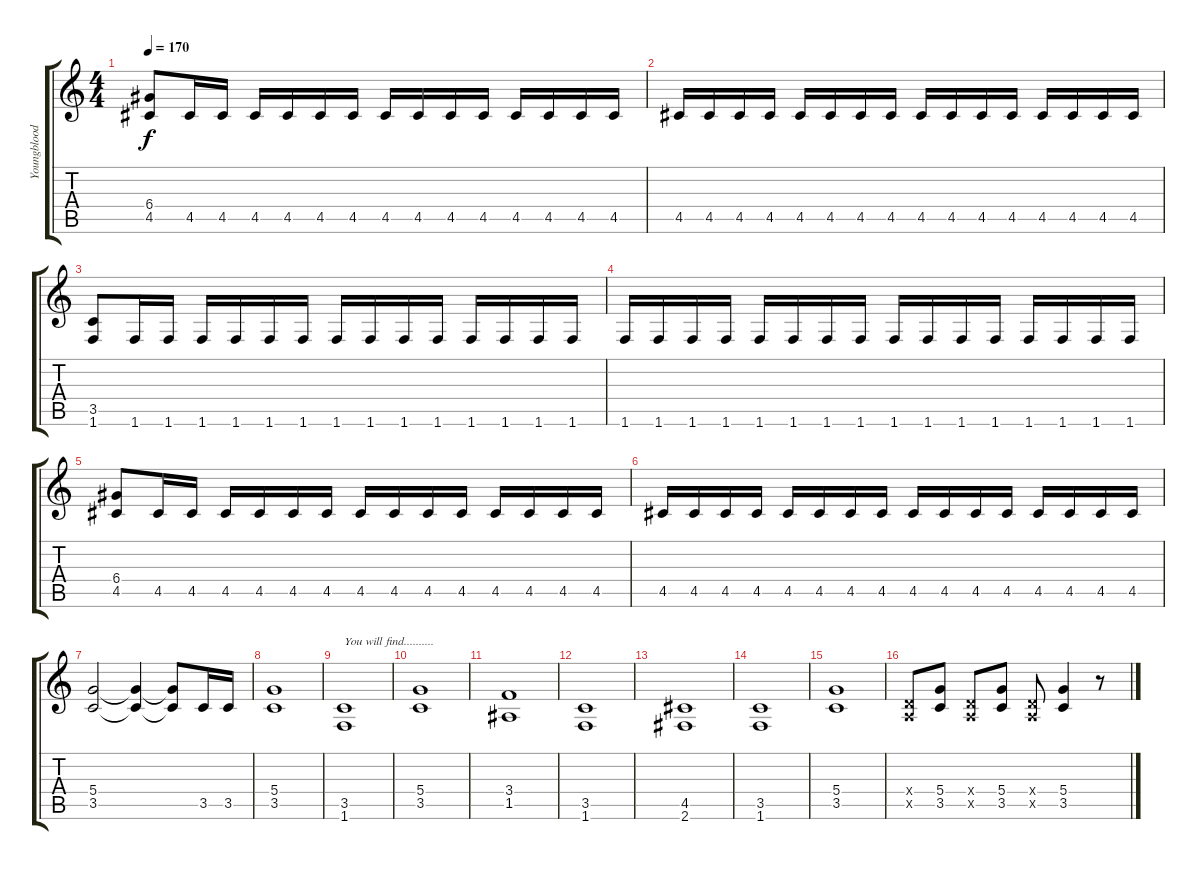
\track ("Youngblood (Lider)" "Youngblood") {instrument overdrivenguitar}
\staff {score tabs}
\tuning (E4 B3 G3 D3 A2 E2) {hide}
\ts (4 4)
\tempo 170
\clef g2
\ks c
(6.4 4.5).8{dy f} 4.5.16 4.5.16 4.5.16 4.5.16 4.5.16 4.5.16 4.5.16 4.5.16 4.5.16 4.5.16 4.5.16 4.5.16 4.5.16 4.5.16 |
4.5.16 4.5.16 4.5.16 4.5.16 4.5.16 4.5.16 4.5.16 4.5.16 4.5.16 4.5.16 4.5.16 4.5.16 4.5.16 4.5.16 4.5.16 4.5.16 |
(3.5 1.6).8 1.6.16 1.6.16 1.6.16 1.6.16 1.6.16 1.6.16 1.6.16 1.6.16 1.6.16 1.6.16 1.6.16 1.6.16 1.6.16 1.6.16 |
1.6.16 1.6.16 1.6.16 1.6.16 1.6.16 1.6.16 1.6.16 1.6.16 1.6.16 1.6.16 1.6.16 1.6.16 1.6.16 1.6.16 1.6.16 1.6.16 |
(6.4 4.5).8 4.5.16 4.5.16 4.5.16 4.5.16 4.5.16 4.5.16 4.5.16 4.5.16 4.5.16 4.5.16 4.5.16 4.5.16 4.5.16 4.5.16 |
4.5.16 4.5.16 4.5.16 4.5.16 4.5.16 4.5.16 4.5.16 4.5.16 4.5.16 4.5.16 4.5.16 4.5.16 4.5.16 4.5.16 4.5.16 4.5.16 |
(5.4 3.5).2 (5.4{t} 3.5{t}).4 (5.4{t} 3.5{t}).8 3.5.16 3.5.16 |
(5.4 3.5).1 |
(3.5 1.6).1{txt "You will find.........."} |
(5.4 3.5).1 |
(3.4 1.5).1 |
(3.5 1.6).1 |
(4.5 2.6).1 |
(3.5 1.6).1 |
(5.4 3.5).1 |
(0.4{x} 0.5{x}).8 (5.4 3.5).8 (0.4{x} 0.5{x}).8 (5.4 3.5).8 (0.4{x} 0.5{x}).8 (5.4 3.5).4 r.8
